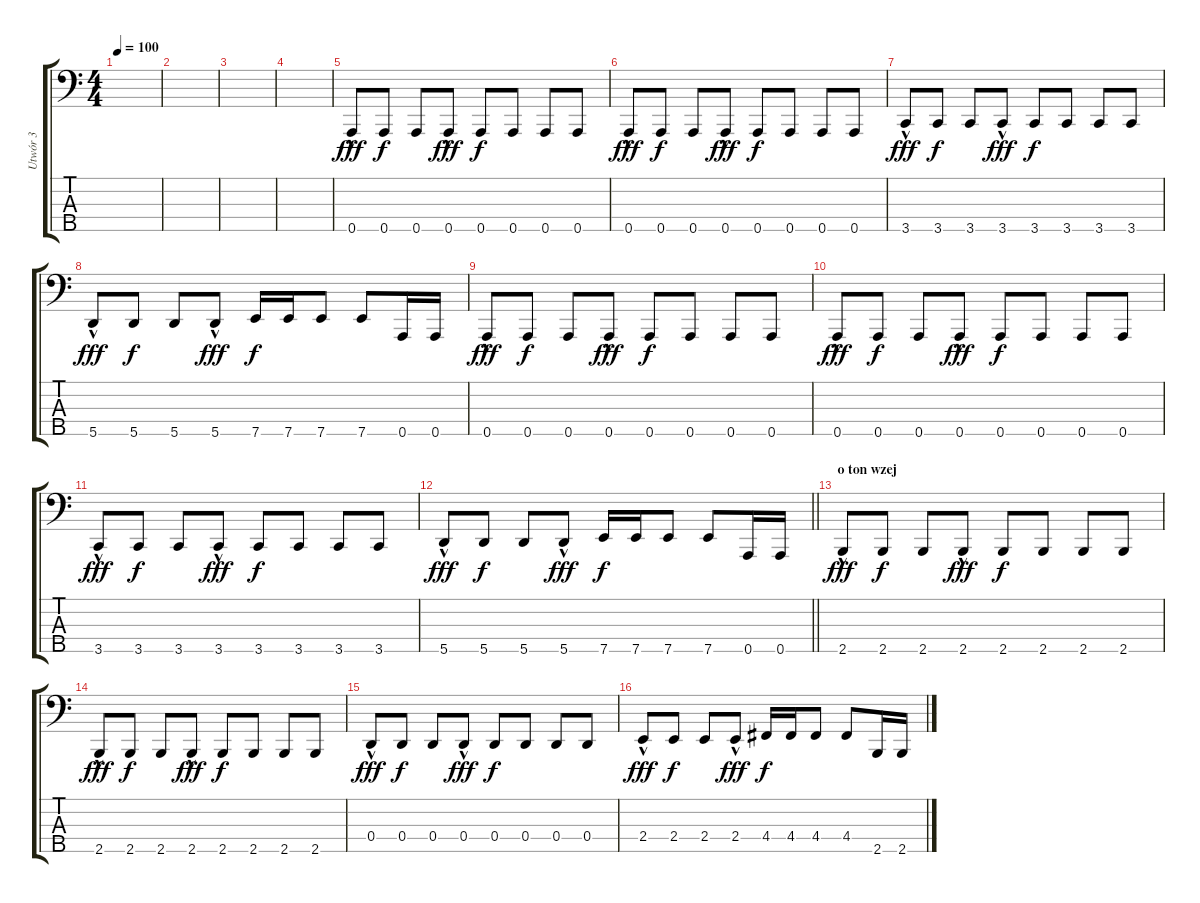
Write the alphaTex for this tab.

\track ("Utwór 3" "Utwór 3") {instrument electricbasspick}
\staff {score tabs}
\tuning (F2 C2 G1 D1 A0) {hide}
\ts (4 4)
\tempo 100
\clef f4
\ks c
|
|
|
|
0.5{hac}.8{dy fff} 0.5.8{dy f} 0.5.8 0.5{hac}.8{dy fff} 0.5.8{dy f} 0.5.8 0.5.8 0.5.8 |
0.5{hac}.8{dy fff} 0.5.8{dy f} 0.5.8 0.5{hac}.8{dy fff} 0.5.8{dy f} 0.5.8 0.5.8 0.5.8 |
3.5{hac}.8{dy fff} 3.5.8{dy f} 3.5.8 3.5{hac}.8{dy fff} 3.5.8{dy f} 3.5.8 3.5.8 3.5.8 |
5.5{hac}.8{dy fff} 5.5.8{dy f} 5.5.8 5.5{hac}.8{dy fff} 7.5.16{dy f} 7.5.16 7.5.8 7.5.8 0.5.16 0.5.16 |
0.5{hac}.8{dy fff} 0.5.8{dy f} 0.5.8 0.5{hac}.8{dy fff} 0.5.8{dy f} 0.5.8 0.5.8 0.5.8 |
0.5{hac}.8{dy fff} 0.5.8{dy f} 0.5.8 0.5{hac}.8{dy fff} 0.5.8{dy f} 0.5.8 0.5.8 0.5.8 |
3.5{hac}.8{dy fff} 3.5.8{dy f} 3.5.8 3.5{hac}.8{dy fff} 3.5.8{dy f} 3.5.8 3.5.8 3.5.8 |
\barLineRight lightlight
5.5{hac}.8{dy fff} 5.5.8{dy f} 5.5.8 5.5{hac}.8{dy fff} 7.5.16{dy f} 7.5.16 7.5.8 7.5.8 0.5.16 0.5.16 |
\section ("" "o ton wzej")
2.5{hac}.8{dy fff} 2.5.8{dy f} 2.5.8 2.5{hac}.8{dy fff} 2.5.8{dy f} 2.5.8 2.5.8 2.5.8 |
2.5{hac}.8{dy fff} 2.5.8{dy f} 2.5.8 2.5{hac}.8{dy fff} 2.5.8{dy f} 2.5.8 2.5.8 2.5.8 |
0.4{hac}.8{dy fff} 0.4.8{dy f} 0.4.8 0.4{hac}.8{dy fff} 0.4.8{dy f} 0.4.8 0.4.8 0.4.8 |
2.4{hac}.8{dy fff} 2.4.8{dy f} 2.4.8 2.4{hac}.8{dy fff} 4.4.16{dy f} 4.4.16 4.4.8 4.4.8 2.5.16 2.5.16
